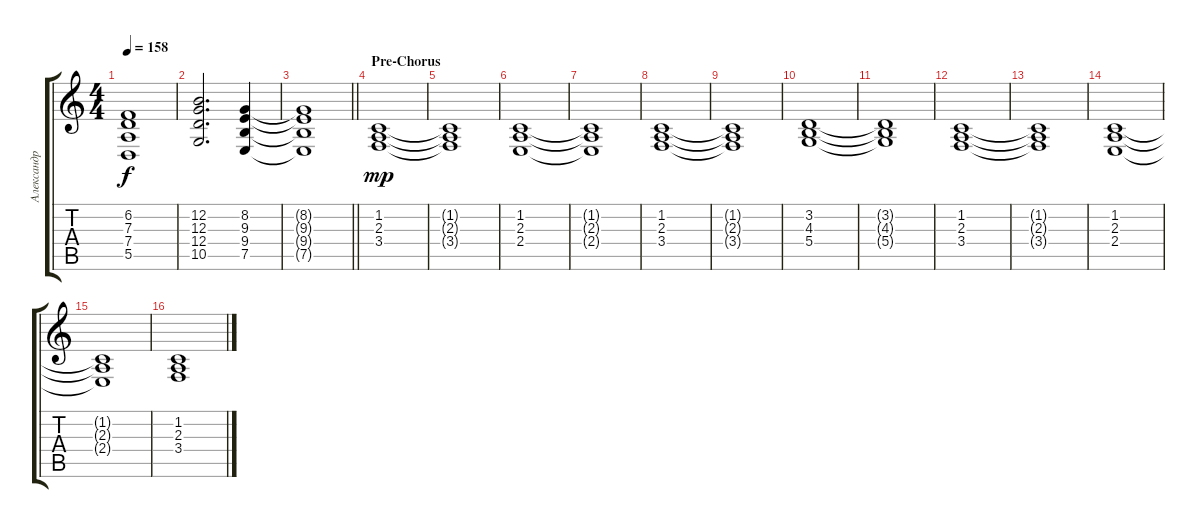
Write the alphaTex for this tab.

\track ("Александр \"Wish\" Андрюхин" "Александр ") {instrument stringensemble2}
\staff {score tabs}
\tuning (E4 B3 G3 D3 A2 E2) {hide}
\ts (4 4)
\tempo 158
\clef g2
\ks c
(6.2{t} 7.3{t} 7.4{t} 5.5{t}).1{dy f} |
(12.2 12.3 12.4 10.5).2{d} (8.2 9.3 9.4 7.5).4 |
\barLineRight lightlight
(8.2{t} 9.3{t} 9.4{t} 7.5{t}).1 |
\section ("" "Pre-Chorus")
(1.2 2.3 3.4).1{dy mp} |
(1.2{t} 2.3{t} 3.4{t}).1 |
(1.2 2.3 2.4).1 |
(1.2{t} 2.3{t} 2.4{t}).1 |
(1.2 2.3 3.4).1 |
(1.2{t} 2.3{t} 3.4{t}).1 |
(3.2 4.3 5.4).1 |
(3.2{t} 4.3{t} 5.4{t}).1 |
(1.2 2.3 3.4).1 |
(1.2{t} 2.3{t} 3.4{t}).1 |
(1.2 2.3 2.4).1 |
(1.2{t} 2.3{t} 2.4{t}).1 |
(1.2 2.3 3.4).1
